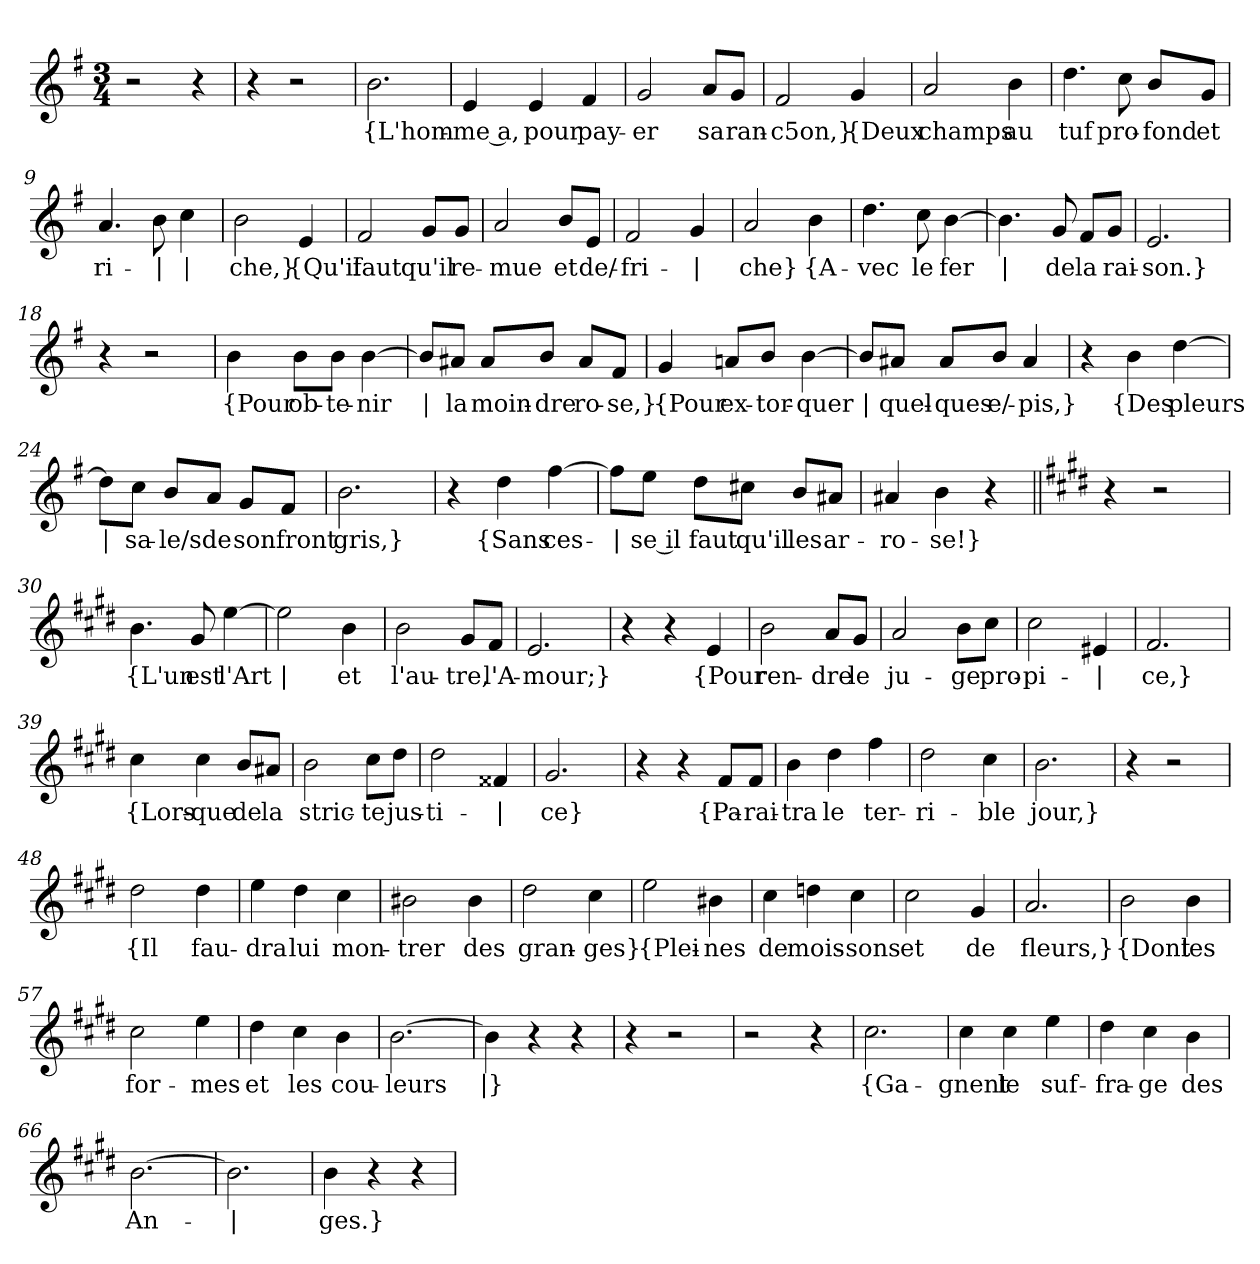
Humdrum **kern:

**kern	**text
*part1	*part1
*staff1	*staff1
*clefG2	*
*k[f#]	*
*M3/4	*
=1	=1
2r	.
4r	.
=2	=2
4r	.
2r	.
=3	=3
!	!LO:LY:b
2.b\	{L'hom-
=4	=4
!	!LO:LY:b
4e/	-me a,
!	!LO:LY:b
4e/	pour
!	!LO:LY:b
4f#/	pay-
=5	=5
!	!LO:LY:b
2g/	-er
!	!LO:LY:b
8a/L	sa
!	!LO:LY:b
8g/J	ran-
=6	=6
!	!LO:LY:b
2f#/	-c5on,}
!	!LO:LY:b
4g/	{Deux
=7	=7
!	!LO:LY:b
2a/	champs
!	!LO:LY:b
4b\	au
=8	=8
!	!LO:LY:b
4.dd\	tuf
!	!LO:LY:b
8cc\	pro-
!	!LO:LY:b
8b/L	-fond
!	!LO:LY:b
8g/J	et
!!LO:LB:g=z
=9	=9
!	!LO:LY:b
4.a/	ri-
!	!LO:LY:b
8b\	|
!	!LO:LY:b
4cc\	|
=10	=10
!	!LO:LY:b
2b\	-che,}
!	!LO:LY:b
4e/	{Qu'il
=11	=11
!	!LO:LY:b
2f#/	faut
!	!LO:LY:b
8g/L	qu'il
!	!LO:LY:b
8g/J	re-
=12	=12
!	!LO:LY:b
2a/	-mue
!	!LO:LY:b
8b/L	et
!	!LO:LY:b
8e/J	de/-
=13	=13
!	!LO:LY:b
2f#/	-fri-
!	!LO:LY:b
4g/	|
=14	=14
!	!LO:LY:b
2a/	-che}
!	!LO:LY:b
4b\	{A-
=15	=15
!	!LO:LY:b
4.dd\	-vec
!	!LO:LY:b
8cc\	le
!	!LO:LY:b
[4b\	fer
=16	=16
!	!LO:LY:b
4.b\]	|
!	!LO:LY:b
8g/	de
!	!LO:LY:b
8f#/L	la
!	!LO:LY:b
8g/J	rai-
=17	=17
!	!LO:LY:b
2.e/	-son.}
!!LO:LB:g=z
=18	=18
4r	.
2r	.
=19	=19
!	!LO:LY:b
4b\	{Pour
!	!LO:LY:b
8b\L	ob-
!	!LO:LY:b
8b\J	-te-
!	!LO:LY:b
[4b\	-nir
=20	=20
!	!LO:LY:b
8b/L]	|
!	!LO:LY:b
8a#X/J	la
!	!LO:LY:b
8a#/L	moin-
!	!LO:LY:b
8b/J	-dre
!	!LO:LY:b
8a#/L	ro-
!	!LO:LY:b
8f#/J	-se,}
=21	=21
!	!LO:LY:b
4g/	{Pour
!	!LO:LY:b
8an/L	ex-
!	!LO:LY:b
8b/J	-tor-
!	!LO:LY:b
[4b\	-quer
=22	=22
!	!LO:LY:b
8b/L]	|
!	!LO:LY:b
8a#X/J	quel-
!	!LO:LY:b
8a#/L	-ques
!	!LO:LY:b
8b/J	e/-
!	!LO:LY:b
4a#/	-pis,}
!!LO:LB:g=z
=23	=23
4r	.
!	!LO:LY:b
4b\	{Des
!	!LO:LY:b
[4dd\	pleurs
=24	=24
!	!LO:LY:b
8dd\L]	|
!	!LO:LY:b
8cc\J	sa-
!	!LO:LY:b
8b/L	-le/s
!	!LO:LY:b
8a/J	de
!	!LO:LY:b
8g/L	son
!	!LO:LY:b
8f#/J	front
=25	=25
!	!LO:LY:b
2.b\	gris,}
=26	=26
4r	.
!	!LO:LY:b
4dd\	{Sans
!	!LO:LY:b
[4ff#\	ces-
=27	=27
!	!LO:LY:b
8ff#\L]	|
!	!LO:LY:b
8ee\J	-se il
!	!LO:LY:b
8dd\L	faut
!	!LO:LY:b
8cc#X\J	qu'il
!	!LO:LY:b
8b/L	les
!	!LO:LY:b
8a#X/J	ar-
=28	=28
!	!LO:LY:b
4a#X/	-ro-
!	!LO:LY:b
4b\	-se!}
4r	.
!!LO:LB:g=z
=29||	=29||
*k[f#c#g#d#]	*
4r	.
2r	.
=30	=30
!	!LO:LY:b
4.b\	{L'un
!	!LO:LY:b
8g#/	est
!	!LO:LY:b
[4ee\	l'Art
=31	=31
!	!LO:LY:b
2ee\]	|
!	!LO:LY:b
4b\	et
=32	=32
!	!LO:LY:b
2b\	l'au-
!	!LO:LY:b
8g#/L	-tre,
!	!LO:LY:b
8f#/J	l'A-
=33	=33
!	!LO:LY:b
2.e/	-mour;}
=34	=34
4r	.
4r	.
!	!LO:LY:b
4e/	{Pour
=35	=35
!	!LO:LY:b
2b\	ren-
!	!LO:LY:b
8a/L	-dre
!	!LO:LY:b
8g#/J	le
=36	=36
!	!LO:LY:b
2a/	ju-
!	!LO:LY:b
8b\L	-ge
!	!LO:LY:b
8cc#\J	pro-
=37	=37
!	!LO:LY:b
2cc#\	-pi-
!	!LO:LY:b
4e#X/	|
!!LO:LB:g=z
=38	=38
!	!LO:LY:b
2.f#/	-ce,}
=39	=39
!	!LO:LY:b
4cc#\	{Lors-
!	!LO:LY:b
4cc#\	-que
!	!LO:LY:b
8b/L	de
!	!LO:LY:b
8a#X/J	la
=40	=40
!	!LO:LY:b
2b\	stric-
!	!LO:LY:b
8cc#\L	-te
!	!LO:LY:b
8dd#\J	jus-
=41	=41
!	!LO:LY:b
2dd#\	-ti-
!	!LO:LY:b
4f##X/	|
=42	=42
!	!LO:LY:b
2.g#/	-ce}
=43	=43
4r	.
4r	.
!	!LO:LY:b
8f#/L	{Pa-
!	!LO:LY:b
8f#/J	-rai-
=44	=44
!	!LO:LY:b
4b\	-tra
!	!LO:LY:b
4dd#\	le
!	!LO:LY:b
4ff#\	ter-
=45	=45
!	!LO:LY:b
2dd#\	-ri-
!	!LO:LY:b
4cc#\	-ble
=46	=46
!	!LO:LY:b
2.b\	jour,}
!!LO:LB:g=z
=47	=47
4r	.
2r	.
=48	=48
!	!LO:LY:b
2dd#\	{Il
!	!LO:LY:b
4dd#\	fau-
=49	=49
!	!LO:LY:b
4ee\	-dra
!	!LO:LY:b
4dd#\	lui
!	!LO:LY:b
4cc#\	mon-
=50	=50
!	!LO:LY:b
2b#X\	-trer
!	!LO:LY:b
4b#\	des
=51	=51
!	!LO:LY:b
2dd#\	gran-
!	!LO:LY:b
4cc#\	-ges}
=52	=52
!	!LO:LY:b
2ee\	{Plei-
!	!LO:LY:b
4b#X\	-nes
=53	=53
!	!LO:LY:b
4cc#\	de
!	!LO:LY:b
4ddn\	mois-
!	!LO:LY:b
4cc#\	-sons
=54	=54
!	!LO:LY:b
2cc#\	et
!	!LO:LY:b
4g#/	de
=55	=55
!	!LO:LY:b
2.a/	fleurs,}
!!LO:LB:g=z
=56	=56
!	!LO:LY:b
2b\	{Dont
!	!LO:LY:b
4b\	les
=57	=57
!	!LO:LY:b
2cc#\	for-
!	!LO:LY:b
4ee\	-mes
=58	=58
!	!LO:LY:b
4dd#\	et
!	!LO:LY:b
4cc#\	les
!	!LO:LY:b
4b\	cou-
=59	=59
!	!LO:LY:b
[2.b\	-leurs
=60	=60
!	!LO:LY:b
4b\]	|}
4r	.
4r	.
=61	=61
4r	.
2r	.
=62	=62
2r	.
4r	.
=63	=63
!	!LO:LY:b
2.cc#\	{Ga-
=64	=64
!	!LO:LY:b
4cc#\	-gnent
!	!LO:LY:b
4cc#\	le
!	!LO:LY:b
4ee\	suf-
=65	=65
!	!LO:LY:b
4dd#\	-fra-
!	!LO:LY:b
4cc#\	-ge
!	!LO:LY:b
4b\	des
!!LO:LB:g=z
=66	=66
!	!LO:LY:b
[2.b\	An-
=67	=67
!	!LO:LY:b
2.b\]	|
=68	=68
!	!LO:LY:b
4b\	-ges.}
4r	.
4r	.
=	=
*-	*-
